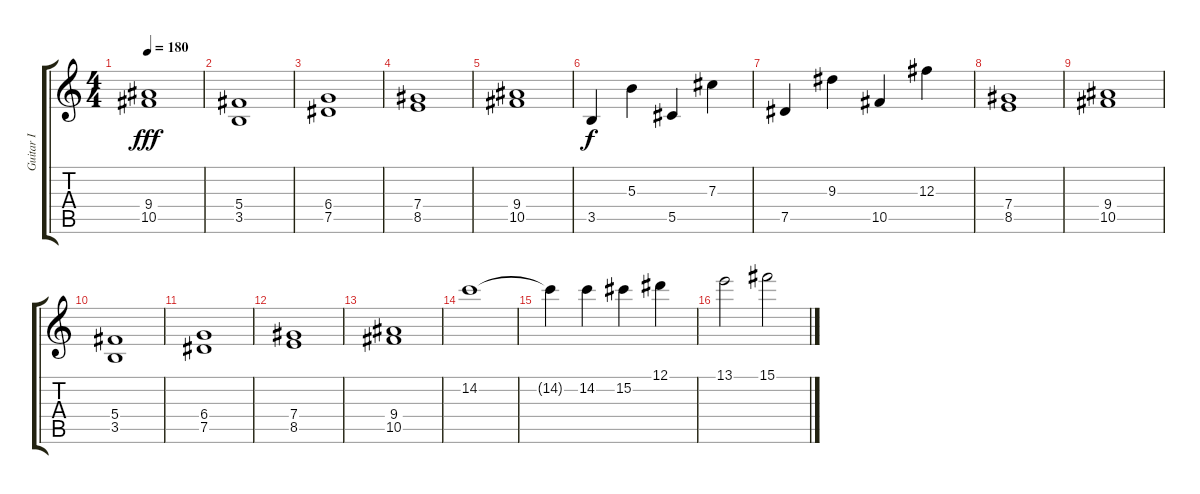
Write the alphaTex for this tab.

\track ("Guitar I" "Guitar I") {instrument distortionguitar}
\staff {score tabs}
\tuning (Eb4 Bb3 Gb3 Db3 Ab2 Db2) {hide}
\ts (4 4)
\tempo 180
\clef g2
\ks c
(9.4 10.5).1{dy fff} |
(5.4 3.5).1 |
(6.4 7.5).1 |
(7.4 8.5).1 |
(9.4 10.5).1 |
3.5.4{dy f} 5.3.4 5.5.4 7.3.4 |
7.5.4 9.3.4 10.5.4 12.3.4 |
(7.4 8.5).1 |
(9.4 10.5).1 |
(5.4 3.5).1 |
(6.4 7.5).1 |
(7.4 8.5).1 |
(9.4 10.5).1 |
14.2.1{volume 16} |
14.2{t}.4 14.2.4 15.2.4 12.1.4 |
13.1.2 15.1.2
